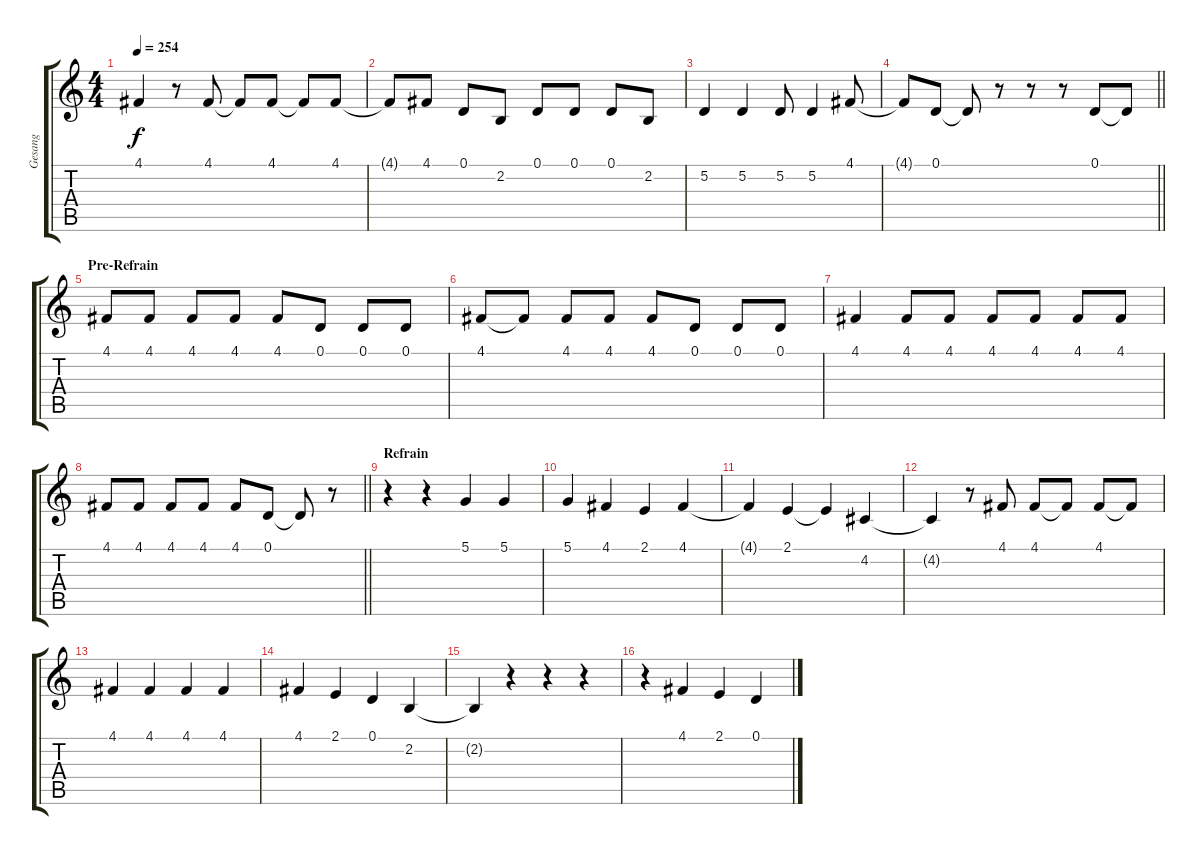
\track ("Gesang" "Gesang") {instrument lead6voice}
\staff {score tabs}
\tuning (D4 A3 F3 C3 G2 D2) {hide}
\ts (4 4)
\tempo 254
\clef g2
\ks c
4.1.4{dy f} r.8 4.1.8 4.1{t}.8 4.1.8 4.1{t}.8 4.1.8 |
4.1{t}.8 4.1.8 0.1.8 2.2.8 0.1.8 0.1.8 0.1.8 2.2.8 |
5.2.4 5.2.4 5.2.8 5.2.4 4.1.8 |
\barLineRight lightlight
4.1{t}.8 0.1.8 0.1{t}.8 r.8 r.8 r.8 0.1.8 0.1{t}.8 |
\section ("" "Pre-Refrain")
4.1.8 4.1.8 4.1.8 4.1.8 4.1.8 0.1.8 0.1.8 0.1.8 |
4.1.8 4.1{t}.8 4.1.8 4.1.8 4.1.8 0.1.8 0.1.8 0.1.8 |
4.1.4 4.1.8 4.1.8 4.1.8 4.1.8 4.1.8 4.1.8 |
\barLineRight lightlight
4.1.8 4.1.8 4.1.8 4.1.8 4.1.8 0.1.8 0.1{t}.8 r.8 |
\section ("" "Refrain")
r.4 r.4 5.1.4 5.1.4 |
5.1.4 4.1.4 2.1.4 4.1.4 |
4.1{t}.4 2.1.4 2.1{t}.4 4.2.4 |
4.2{t}.4 r.8 4.1.8 4.1.8 4.1{t}.8 4.1.8 4.1{t}.8 |
4.1.4 4.1.4 4.1.4 4.1.4 |
4.1.4 2.1.4 0.1.4 2.2.4 |
2.2{t}.4 r.4 r.4 r.4 |
r.4 4.1.4 2.1.4 0.1.4
